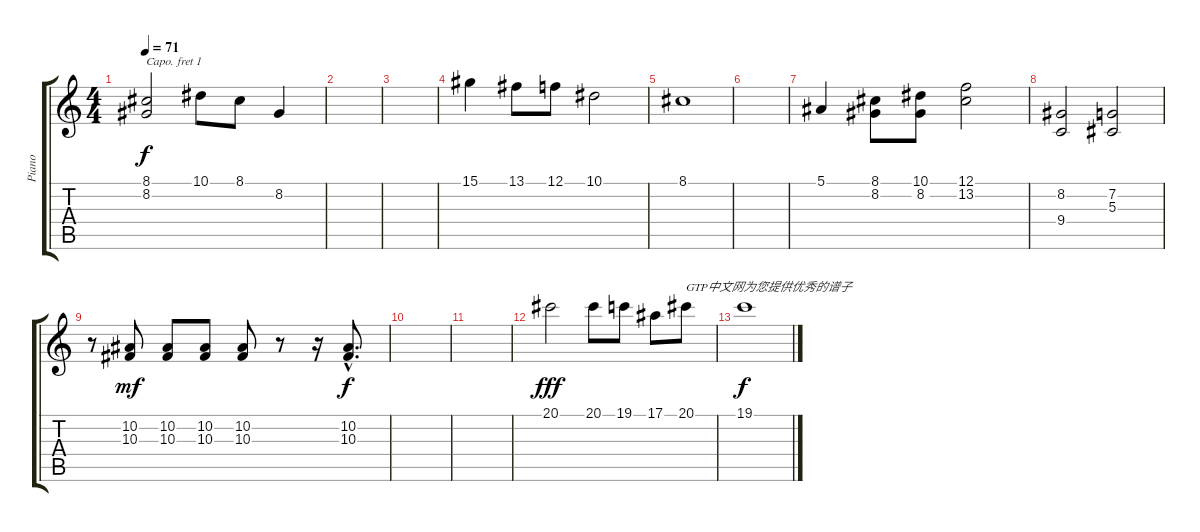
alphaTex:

\track ("Piano" "Piano") {instrument acousticgrandpiano}
\staff {score tabs}
\capo 1
\tuning (E4 B3 G3 D3 A2 E2) {hide}
\ts (4 4)
\tempo 71
\clef g2
\ks c
(8.1 8.2).2{dy f} 10.1.8 8.1.8 8.2.4 |
|
|
15.1.4 13.1.8 12.1.8 10.1.2 |
8.1.1 |
|
5.1.4 (8.1 8.2).8 (10.1 8.2).8 (12.1 13.2).2 |
(8.2 9.4).2 (7.2 5.3).2 |
r.8 (10.2 10.3).8{dy mf} (10.2 10.3).8 (10.2 10.3).8 (10.2 10.3).8 r.8 r.16 (10.2{hac} 10.3{hac}).8{d dy f} |
|
|
20.1.2{dy fff} 20.1.8 19.1.8 17.1.8 20.1.8{txt "GTP中文网为您提供优秀的谱子"} |
19.1.1{dy f}
